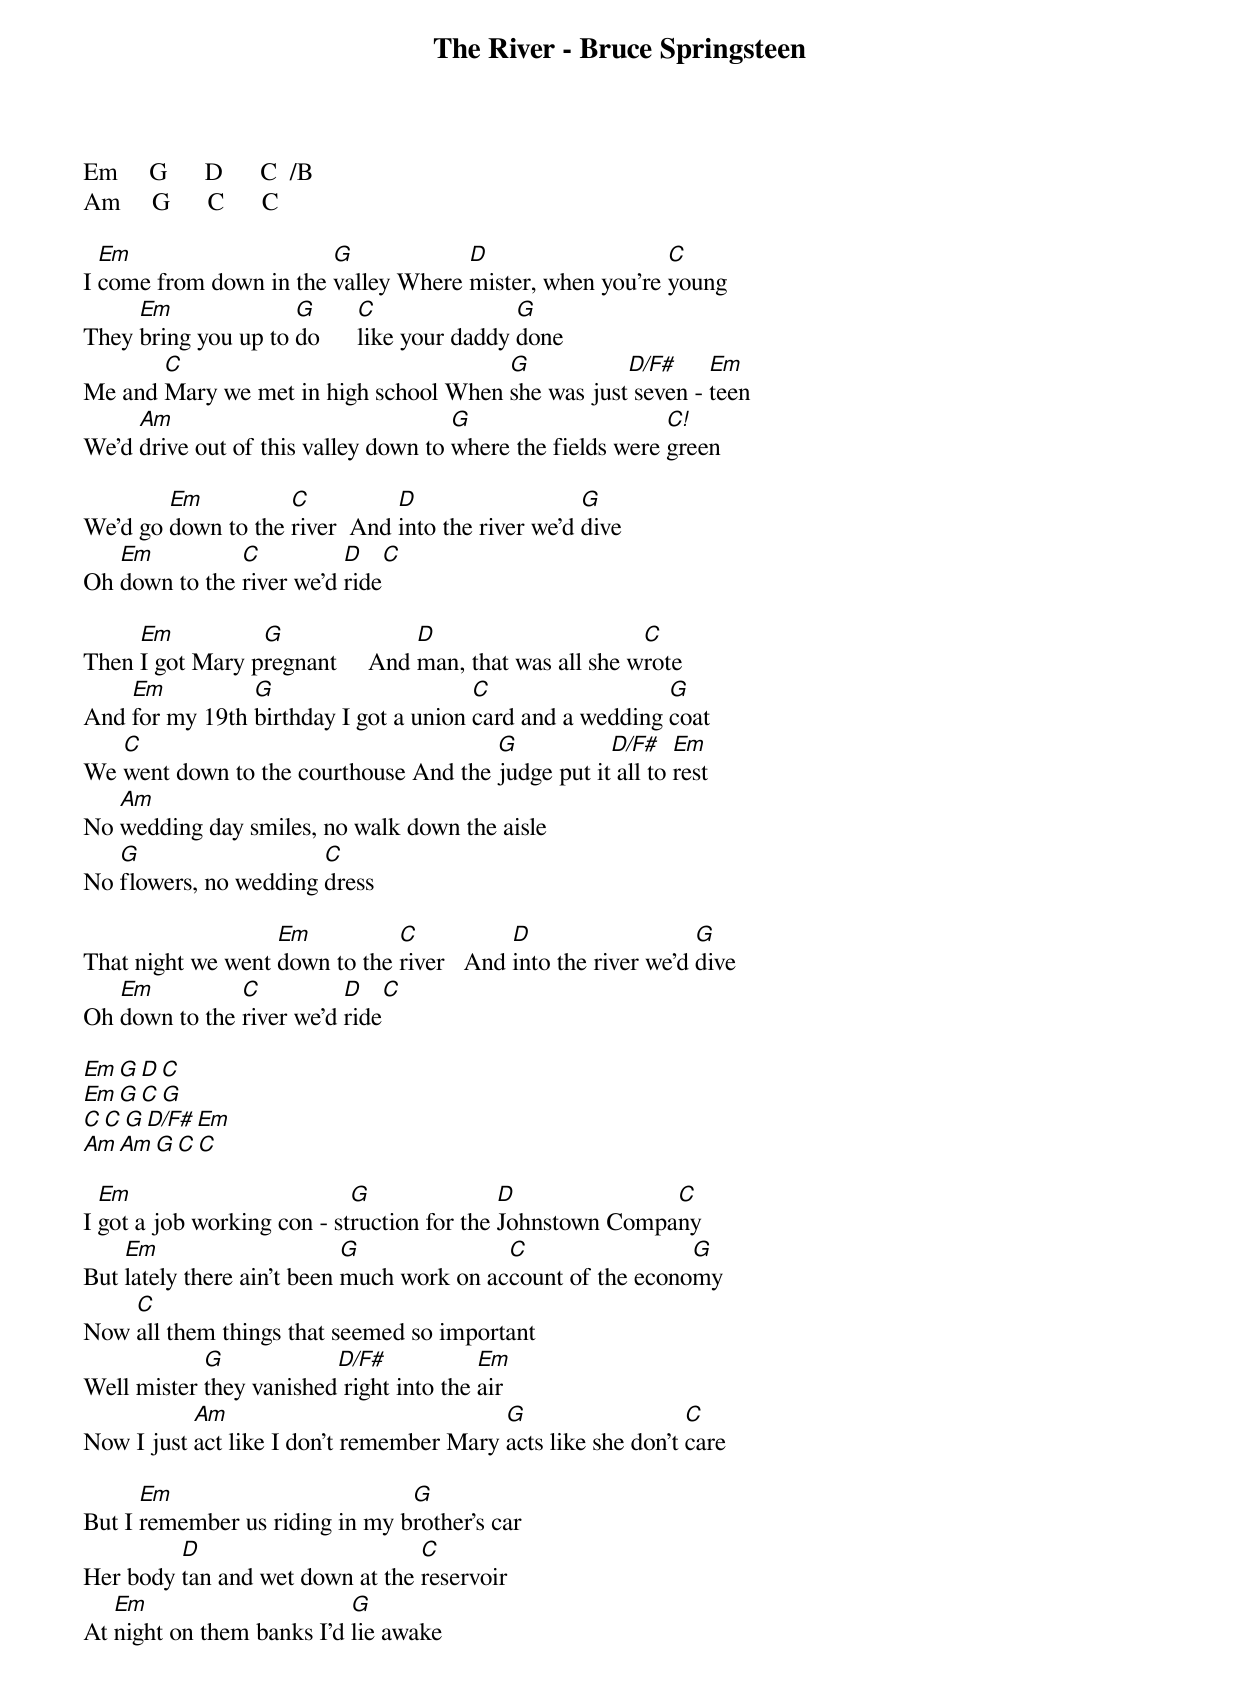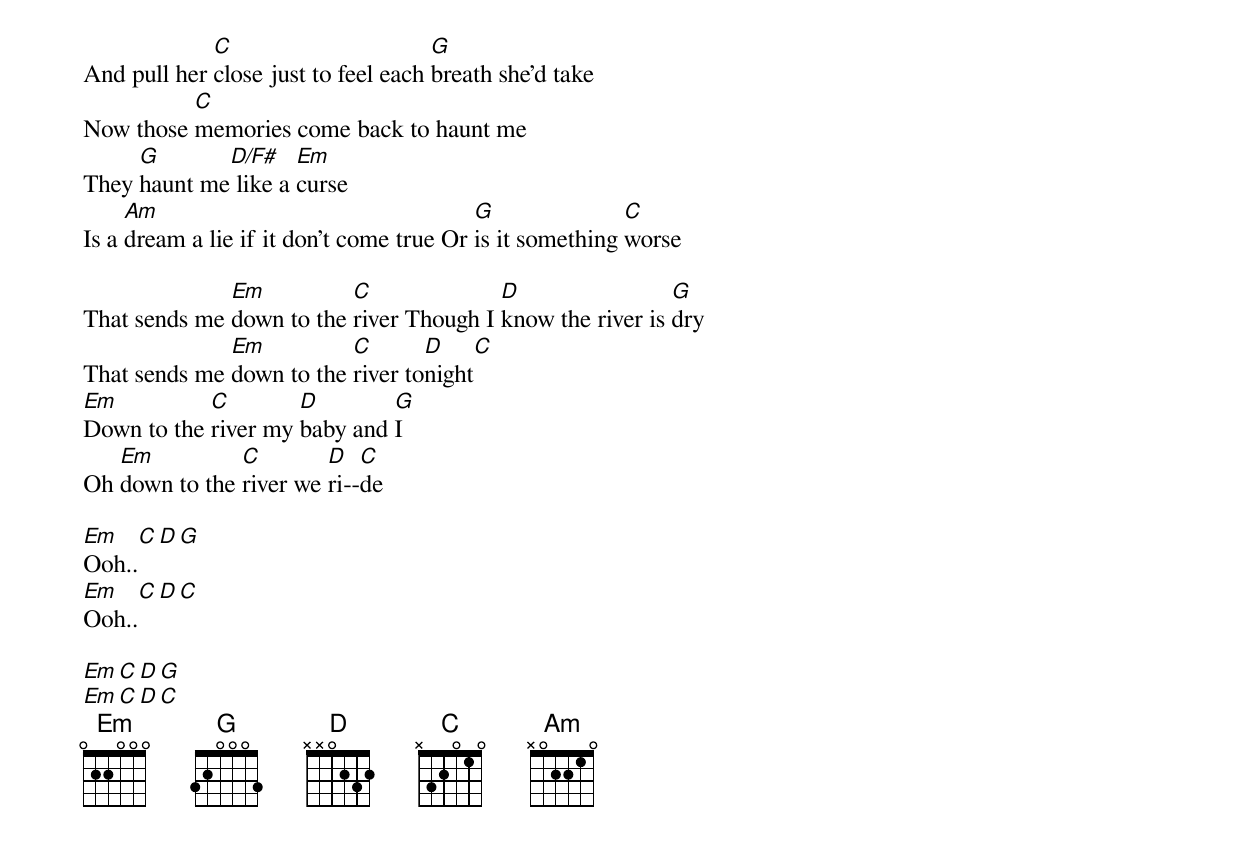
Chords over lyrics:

The River - Bruce Springsteen

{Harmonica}
Em     G      D      C  /B
Am     G      C      C

  Em                    G            D                   C
I come from down in the valley Where mister, when you're young
     Em              G       C               G
They bring you up to do      like your daddy done
       C                               G           D/F#     Em
Me and Mary we met in high school When she was just seven - teen
     Am                               G                     C!
We'd drive out of this valley down to where the fields were green

        Em          C          D                   G
We'd go down to the river  And into the river we'd dive
   Em          C          D      C
Oh down to the river we’d ride

     Em          G               D                      C
Then I got Mary pregnant     And man, that was all she wrote
    Em          G                      C                  G
And for my 19th birthday I got a union card and a wedding coat
   C                                   G           D/F#    Em
We went down to the courthouse And the judge put it all to rest
   Am
No wedding day smiles, no walk down the aisle
   G                   C
No flowers, no wedding dress

                   Em          C           D                   G
That night we went down to the river   And into the river we'd dive
   Em          C          D      C
Oh down to the river we’d ride

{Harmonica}
Em       G         D          C
Em       G         C          G
C        C         G   D/F#   Em
Am       Am        G          C       C

  Em                        G               D              C
I got a job working con - struction for the Johnstown Company
    Em                      G              C                 G
But lately there ain't been much work on account of the economy
    C
Now all them things that seemed so important
            G            D/F#            Em
Well mister they vanished right into the air
           Am                             G                   C
Now I just act like I don't remember Mary acts like she don't care

      Em                        G
But I remember us riding in my brother's car
         D                       C
Her body tan and wet down at the reservoir
   Em                      G
At night on them banks I'd lie awake
             C                       G
And pull her close just to feel each breath she'd take
          C
Now those memories come back to haunt me
     G       D/F#    Em
They haunt me like a curse
     Am                                   G               C
Is a dream a lie if it don't come true Or is it something worse

              Em          C              D                 G
That sends me down to the river Though I know the river is dry
              Em          C       D       C
That sends me down to the river tonight
Em          C        D        G
Down to the river my baby and I
   Em          C        D   C
Oh down to the river we ri--de

Em          C            D            G
Ooh..
Em          C            D            C
Ooh..

Em          C            D            G
Em          C            D            C
